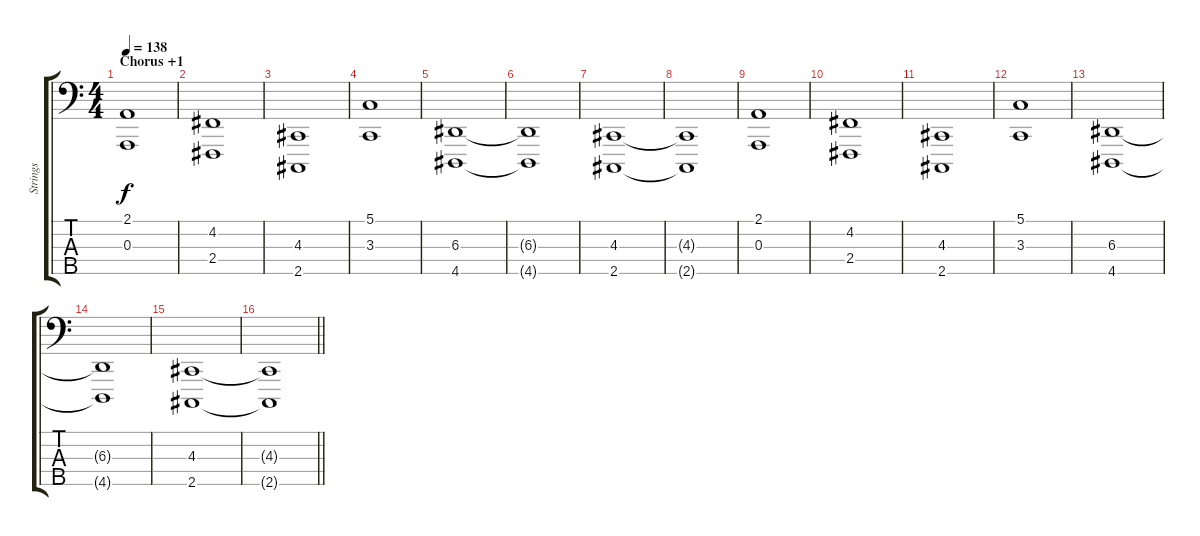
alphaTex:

\track ("Strings" "Strings") {instrument stringensemble1}
\staff {score tabs}
\tuning (G2 D2 A1 E1 B0) {hide}
\ts (4 4)
\section ("" "Chorus +1")
\tempo 138
\clef f4
\ks c
(2.1 0.3).1{dy f} |
(4.2 2.4).1 |
(4.3 2.5).1 |
(5.1 3.3).1 |
(6.3 4.5).1 |
(6.3{t} 4.5{t}).1 |
(4.3 2.5).1 |
(4.3{t} 2.5{t}).1 |
(2.1 0.3).1 |
(4.2 2.4).1 |
(4.3 2.5).1 |
(5.1 3.3).1 |
(6.3 4.5).1 |
(6.3{t} 4.5{t}).1 |
(4.3 2.5).1 |
\barLineRight lightlight
(4.3{t} 2.5{t}).1
